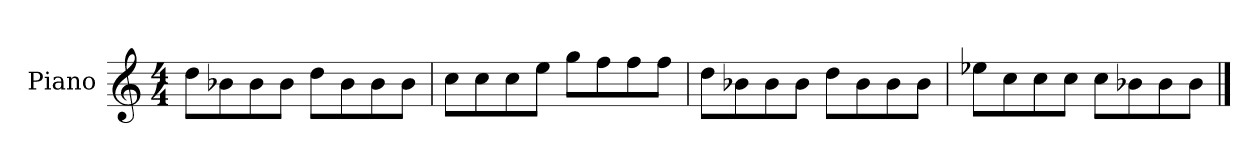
**kern
*part1
*staff1
*I"Piano
*I'P-no
*clefG2
*k[]
*M4/4
*MM90
=1
8dd\L
8b-X\
8b-\
8b-\J
8dd\L
8b-\
8b-\
8b-\J
=2
8cc\L
8cc\
8cc\
8ee\J
8gg\L
8ff\
8ff\
8ff\J
=3
8dd\L
8b-X\
8b-\
8b-\J
8dd\L
8b-\
8b-\
8b-\J
=4
8ee-X\L
8cc\
8cc\
8cc\J
8cc\L
8b-X\
8b-\
8b-\J
==
*-
